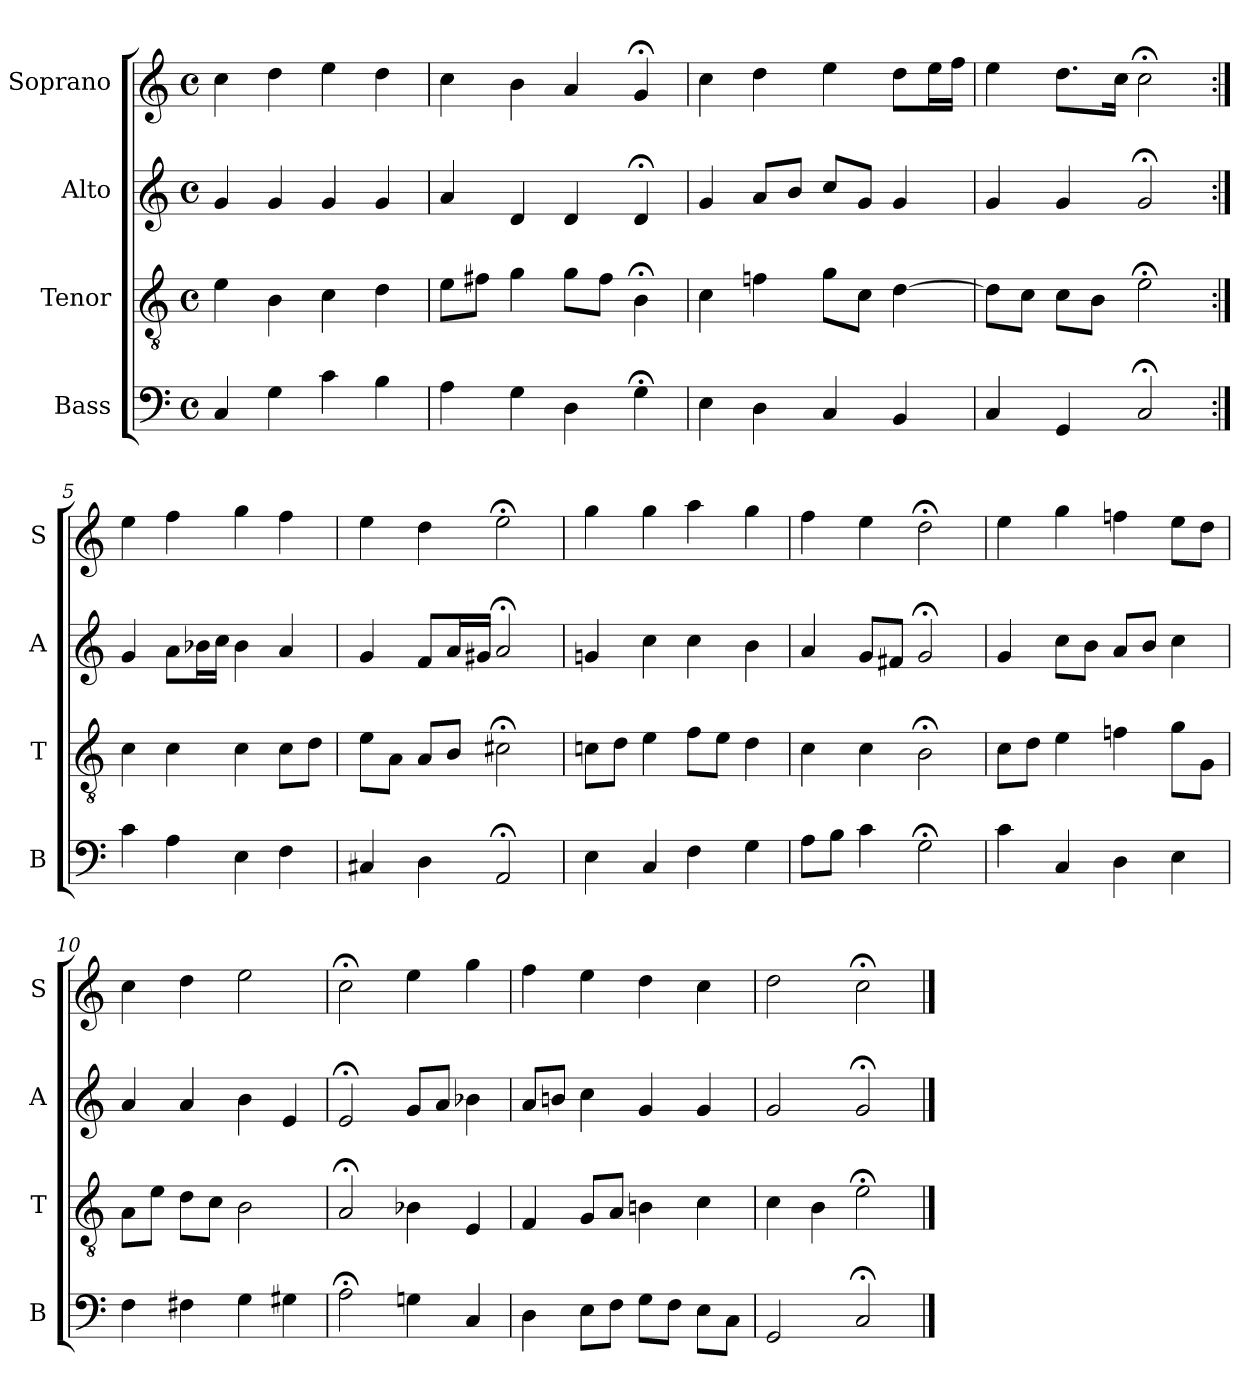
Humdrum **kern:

**kern	**kern	**kern	**kern
*part4	*part3	*part2	*part1
*staff4	*staff3	*staff2	*staff1
*I"Bass	*I"Tenor	*I"Alto	*I"Soprano
*I'B	*I'T	*I'A	*I'S
*clefF4	*clefGv2	*clefG2	*clefG2
*k[]	*k[]	*k[]	*k[]
*C:	*C:	*C:	*C:
*M4/4	*M4/4	*M4/4	*M4/4
*met(c)	*met(c)	*met(c)	*met(c)
*MM100	*MM100	*MM100	*MM100
=1	=1	=1	=1
4C	4e	4g	4cc
4Gi	4Bi	4g	4dd
4ci	4ci	4g	4ee
4B	4d	4g	4dd
=2	=2	=2	=2
4A	8eL	4a	4cc
.	8f#XJ	.	.
4G	4g	4d	4b
4D	8gL	4d	4a
.	8f#J	.	.
4G;<	4B;<	4d;<	4g;<
=3	=3	=3	=3
4E	4c	4g	4cc
4D	4fn	8aL	4dd
.	.	8bJ	.
4C	8gL	8ccL	4ee
.	8cJ	8gJ	.
4BB	[4d	4g	8ddL
.	.	.	16eeL
.	.	.	16ffJJ
=4	=4	=4	=4
4C	8dL]	4g	4ee
.	8cJ	.	.
4GG	8cL	4g	8.ddL
.	8BJ	.	.
.	.	.	16ccJk
2C;<	2e;<	2g;<	2cc;<
=5:|!	=5:|!	=5:|!	=5:|!
4c	4c	4g	4ee
4A	4c	8aL	4ff
.	.	16b-XL	.
.	.	16ccJJ	.
4E	4c	4b-	4gg
4F	8cL	4a	4ff
.	8dJ	.	.
=6	=6	=6	=6
4C#X	8eL	4g	4ee
.	8AJ	.	.
4D	8AL	8fL	4dd
.	8BJ	16aL	.
.	.	16g#XJJ	.
2AA;<	2c#X;<	2a;<	2ee;<
=7	=7	=7	=7
4E	8cnL	4gn	4gg
.	8dJ	.	.
4C	4e	4cc	4gg
4F	8fL	4cc	4aa
.	8eJ	.	.
4G	4d	4b	4gg
=8	=8	=8	=8
8AL	4c	4a	4ff
8BJ	.	.	.
4c	4c	8gL	4ee
.	.	8f#XJ	.
2G;<i	2B;<i	2g;<	2dd;<
=9	=9	=9	=9
4ci	8ciL	4g	4ee
.	8dJ	.	.
4C	4e	8ccL	4gg
.	.	8bJ	.
4D	4fn	8aL	4ffn
.	.	8bJ	.
4E	8gL	4cc	8eeL
.	8GJ	.	8ddJ
=10	=10	=10	=10
4F	8AL	4a	4cc
.	8eJ	.	.
4F#X	8dL	4a	4dd
.	8cJ	.	.
4G	2B	4b	2ee
4G#X	.	4e	.
=11	=11	=11	=11
2A;<	2A;<	2e;<	2cc;<
4Gn	4B-X	8gL	4ee
.	.	8aJ	.
4C	4E	4b-X	4gg
=12	=12	=12	=12
4D	4F	8aL	4ff
.	.	8bnJ	.
8EL	8GL	4cc	4ee
8FJ	8AJ	.	.
8GL	4Bn	4g	4dd
8FJ	.	.	.
8EL	4c	4g	4cc
8CJ	.	.	.
=13	=13	=13	=13
2GG	4c	2g	2dd
.	4B	.	.
2C;<	2e;<	2g;<	2cc;<
==	==	==	==
*-	*-	*-	*-
